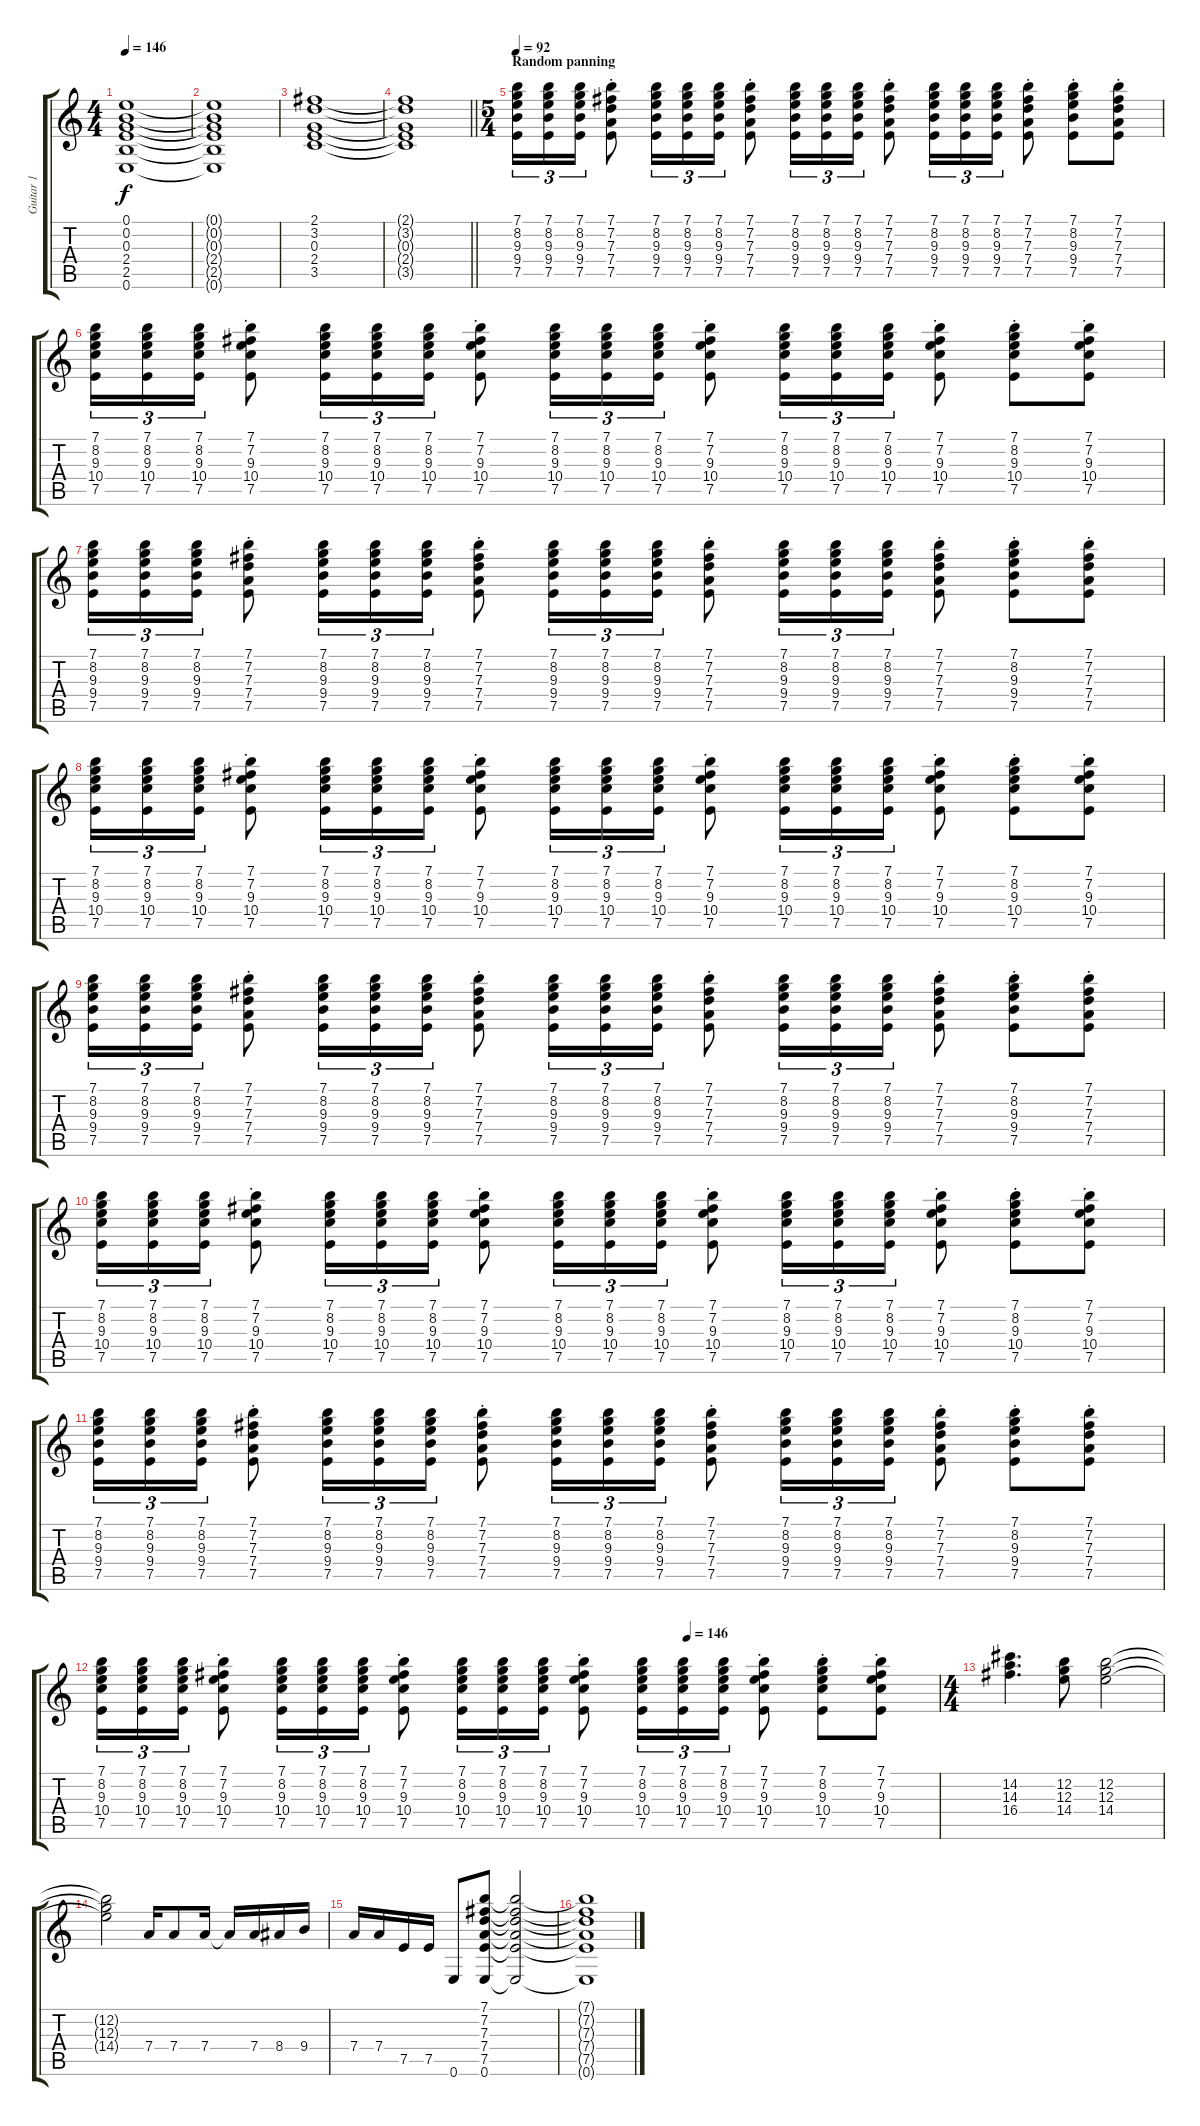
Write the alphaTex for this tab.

\track ("Guitar 1" "Guitar 1") {instrument overdrivenguitar}
\staff {score tabs}
\tuning (E4 B3 G3 D3 A2 E2) {hide}
\ts (4 4)
\tempo 146
\clef g2
\ks c
(0.1 0.2 0.3 2.4 2.5 0.6).1{dy f} |
(0.1{t} 0.2{t} 0.3{t} 2.4{t} 2.5{t} 0.6{t}).1 |
(2.1 3.2 0.3 2.4 3.5).1 |
\barLineRight lightlight
(2.1{t} 3.2{t} 0.3{t} 2.4{t} 3.5{t}).1 |
\ts (5 4)
\section ("" "Random panning")
\tempo 92
(7.1 8.2 9.3 9.4 7.5).16{tu (3 2)} (7.1 8.2 9.3 9.4 7.5).16{tu (3 2)} (7.1 8.2 9.3 9.4 7.5).16{tu (3 2)} (7.1{st} 7.2{st} 7.3{st} 7.4{st} 7.5{st}).8 (7.1 8.2 9.3 9.4 7.5).16{tu (3 2)} (7.1 8.2 9.3 9.4 7.5).16{tu (3 2)} (7.1 8.2 9.3 9.4 7.5).16{tu (3 2)} (7.1{st} 7.2{st} 7.3{st} 7.4{st} 7.5{st}).8 (7.1 8.2 9.3 9.4 7.5).16{tu (3 2)} (7.1 8.2 9.3 9.4 7.5).16{tu (3 2)} (7.1 8.2 9.3 9.4 7.5).16{tu (3 2)} (7.1{st} 7.2{st} 7.3{st} 7.4{st} 7.5{st}).8 (7.1 8.2 9.3 9.4 7.5).16{tu (3 2)} (7.1 8.2 9.3 9.4 7.5).16{tu (3 2)} (7.1 8.2 9.3 9.4 7.5).16{tu (3 2)} (7.1{st} 7.2{st} 7.3{st} 7.4{st} 7.5{st}).8 (7.1{st} 8.2{st} 9.3{st} 9.4{st} 7.5{st}).8 (7.1{st} 7.2{st} 7.3{st} 7.4{st} 7.5{st}).8 |
(7.1 8.2 9.3 10.4 7.5).16{tu (3 2)} (7.1 8.2 9.3 10.4 7.5).16{tu (3 2)} (7.1 8.2 9.3 10.4 7.5).16{tu (3 2)} (7.1{st} 7.2{st} 9.3{st} 10.4{st} 7.5{st}).8 (7.1 8.2 9.3 10.4 7.5).16{tu (3 2)} (7.1 8.2 9.3 10.4 7.5).16{tu (3 2)} (7.1 8.2 9.3 10.4 7.5).16{tu (3 2)} (7.1{st} 7.2{st} 9.3{st} 10.4{st} 7.5{st}).8 (7.1 8.2 9.3 10.4 7.5).16{tu (3 2)} (7.1 8.2 9.3 10.4 7.5).16{tu (3 2)} (7.1 8.2 9.3 10.4 7.5).16{tu (3 2)} (7.1{st} 7.2{st} 9.3{st} 10.4{st} 7.5{st}).8 (7.1 8.2 9.3 10.4 7.5).16{tu (3 2)} (7.1 8.2 9.3 10.4 7.5).16{tu (3 2)} (7.1 8.2 9.3 10.4 7.5).16{tu (3 2)} (7.1{st} 7.2{st} 9.3{st} 10.4{st} 7.5{st}).8 (7.1{st} 8.2{st} 9.3{st} 10.4{st} 7.5{st}).8 (7.1{st} 7.2{st} 9.3{st} 10.4{st} 7.5{st}).8 |
(7.1 8.2 9.3 9.4 7.5).16{tu (3 2)} (7.1 8.2 9.3 9.4 7.5).16{tu (3 2)} (7.1 8.2 9.3 9.4 7.5).16{tu (3 2)} (7.1{st} 7.2{st} 7.3{st} 7.4{st} 7.5{st}).8 (7.1 8.2 9.3 9.4 7.5).16{tu (3 2)} (7.1 8.2 9.3 9.4 7.5).16{tu (3 2)} (7.1 8.2 9.3 9.4 7.5).16{tu (3 2)} (7.1{st} 7.2{st} 7.3{st} 7.4{st} 7.5{st}).8 (7.1 8.2 9.3 9.4 7.5).16{tu (3 2)} (7.1 8.2 9.3 9.4 7.5).16{tu (3 2)} (7.1 8.2 9.3 9.4 7.5).16{tu (3 2)} (7.1{st} 7.2{st} 7.3{st} 7.4{st} 7.5{st}).8 (7.1 8.2 9.3 9.4 7.5).16{tu (3 2)} (7.1 8.2 9.3 9.4 7.5).16{tu (3 2)} (7.1 8.2 9.3 9.4 7.5).16{tu (3 2)} (7.1{st} 7.2{st} 7.3{st} 7.4{st} 7.5{st}).8 (7.1{st} 8.2{st} 9.3{st} 9.4{st} 7.5{st}).8 (7.1{st} 7.2{st} 7.3{st} 7.4{st} 7.5{st}).8 |
(7.1 8.2 9.3 10.4 7.5).16{tu (3 2)} (7.1 8.2 9.3 10.4 7.5).16{tu (3 2)} (7.1 8.2 9.3 10.4 7.5).16{tu (3 2)} (7.1{st} 7.2{st} 9.3{st} 10.4{st} 7.5{st}).8 (7.1 8.2 9.3 10.4 7.5).16{tu (3 2)} (7.1 8.2 9.3 10.4 7.5).16{tu (3 2)} (7.1 8.2 9.3 10.4 7.5).16{tu (3 2)} (7.1{st} 7.2{st} 9.3{st} 10.4{st} 7.5{st}).8 (7.1 8.2 9.3 10.4 7.5).16{tu (3 2)} (7.1 8.2 9.3 10.4 7.5).16{tu (3 2)} (7.1 8.2 9.3 10.4 7.5).16{tu (3 2)} (7.1{st} 7.2{st} 9.3{st} 10.4{st} 7.5{st}).8 (7.1 8.2 9.3 10.4 7.5).16{tu (3 2)} (7.1 8.2 9.3 10.4 7.5).16{tu (3 2)} (7.1 8.2 9.3 10.4 7.5).16{tu (3 2)} (7.1{st} 7.2{st} 9.3{st} 10.4{st} 7.5{st}).8 (7.1{st} 8.2{st} 9.3{st} 10.4{st} 7.5{st}).8 (7.1{st} 7.2{st} 9.3{st} 10.4{st} 7.5{st}).8 |
(7.1 8.2 9.3 9.4 7.5).16{tu (3 2)} (7.1 8.2 9.3 9.4 7.5).16{tu (3 2)} (7.1 8.2 9.3 9.4 7.5).16{tu (3 2)} (7.1{st} 7.2{st} 7.3{st} 7.4{st} 7.5{st}).8 (7.1 8.2 9.3 9.4 7.5).16{tu (3 2)} (7.1 8.2 9.3 9.4 7.5).16{tu (3 2)} (7.1 8.2 9.3 9.4 7.5).16{tu (3 2)} (7.1{st} 7.2{st} 7.3{st} 7.4{st} 7.5{st}).8 (7.1 8.2 9.3 9.4 7.5).16{tu (3 2)} (7.1 8.2 9.3 9.4 7.5).16{tu (3 2)} (7.1 8.2 9.3 9.4 7.5).16{tu (3 2)} (7.1{st} 7.2{st} 7.3{st} 7.4{st} 7.5{st}).8 (7.1 8.2 9.3 9.4 7.5).16{tu (3 2)} (7.1 8.2 9.3 9.4 7.5).16{tu (3 2)} (7.1 8.2 9.3 9.4 7.5).16{tu (3 2)} (7.1{st} 7.2{st} 7.3{st} 7.4{st} 7.5{st}).8 (7.1{st} 8.2{st} 9.3{st} 9.4{st} 7.5{st}).8 (7.1{st} 7.2{st} 7.3{st} 7.4{st} 7.5{st}).8 |
(7.1 8.2 9.3 10.4 7.5).16{tu (3 2)} (7.1 8.2 9.3 10.4 7.5).16{tu (3 2)} (7.1 8.2 9.3 10.4 7.5).16{tu (3 2)} (7.1{st} 7.2{st} 9.3{st} 10.4{st} 7.5{st}).8 (7.1 8.2 9.3 10.4 7.5).16{tu (3 2)} (7.1 8.2 9.3 10.4 7.5).16{tu (3 2)} (7.1 8.2 9.3 10.4 7.5).16{tu (3 2)} (7.1{st} 7.2{st} 9.3{st} 10.4{st} 7.5{st}).8 (7.1 8.2 9.3 10.4 7.5).16{tu (3 2)} (7.1 8.2 9.3 10.4 7.5).16{tu (3 2)} (7.1 8.2 9.3 10.4 7.5).16{tu (3 2)} (7.1{st} 7.2{st} 9.3{st} 10.4{st} 7.5{st}).8 (7.1 8.2 9.3 10.4 7.5).16{tu (3 2)} (7.1 8.2 9.3 10.4 7.5).16{tu (3 2)} (7.1 8.2 9.3 10.4 7.5).16{tu (3 2)} (7.1{st} 7.2{st} 9.3{st} 10.4{st} 7.5{st}).8 (7.1{st} 8.2{st} 9.3{st} 10.4{st} 7.5{st}).8 (7.1{st} 7.2{st} 9.3{st} 10.4{st} 7.5{st}).8 |
(7.1 8.2 9.3 9.4 7.5).16{tu (3 2)} (7.1 8.2 9.3 9.4 7.5).16{tu (3 2)} (7.1 8.2 9.3 9.4 7.5).16{tu (3 2)} (7.1{st} 7.2{st} 7.3{st} 7.4{st} 7.5{st}).8 (7.1 8.2 9.3 9.4 7.5).16{tu (3 2)} (7.1 8.2 9.3 9.4 7.5).16{tu (3 2)} (7.1 8.2 9.3 9.4 7.5).16{tu (3 2)} (7.1{st} 7.2{st} 7.3{st} 7.4{st} 7.5{st}).8 (7.1 8.2 9.3 9.4 7.5).16{tu (3 2)} (7.1 8.2 9.3 9.4 7.5).16{tu (3 2)} (7.1 8.2 9.3 9.4 7.5).16{tu (3 2)} (7.1{st} 7.2{st} 7.3{st} 7.4{st} 7.5{st}).8 (7.1 8.2 9.3 9.4 7.5).16{tu (3 2)} (7.1 8.2 9.3 9.4 7.5).16{tu (3 2)} (7.1 8.2 9.3 9.4 7.5).16{tu (3 2)} (7.1{st} 7.2{st} 7.3{st} 7.4{st} 7.5{st}).8 (7.1{st} 8.2{st} 9.3{st} 9.4{st} 7.5{st}).8 (7.1{st} 7.2{st} 7.3{st} 7.4{st} 7.5{st}).8 |
\tempo (146 0.7)
(7.1 8.2 9.3 10.4 7.5).16{tu (3 2)} (7.1 8.2 9.3 10.4 7.5).16{tu (3 2)} (7.1 8.2 9.3 10.4 7.5).16{tu (3 2)} (7.1{st} 7.2{st} 9.3{st} 10.4{st} 7.5{st}).8 (7.1 8.2 9.3 10.4 7.5).16{tu (3 2)} (7.1 8.2 9.3 10.4 7.5).16{tu (3 2)} (7.1 8.2 9.3 10.4 7.5).16{tu (3 2)} (7.1{st} 7.2{st} 9.3{st} 10.4{st} 7.5{st}).8 (7.1 8.2 9.3 10.4 7.5).16{tu (3 2)} (7.1 8.2 9.3 10.4 7.5).16{tu (3 2)} (7.1 8.2 9.3 10.4 7.5).16{tu (3 2)} (7.1{st} 7.2{st} 9.3{st} 10.4{st} 7.5{st}).8 (7.1 8.2 9.3 10.4 7.5).16{tu (3 2)} (7.1 8.2 9.3 10.4 7.5).16{tu (3 2)} (7.1 8.2 9.3 10.4 7.5).16{tu (3 2)} (7.1{st} 7.2{st} 9.3{st} 10.4{st} 7.5{st}).8 (7.1{st} 8.2{st} 9.3{st} 10.4{st} 7.5{st}).8 (7.1{st} 7.2{st} 9.3{st} 10.4{st} 7.5{st}).8 |
\ts (4 4)
(14.2 14.3 16.4).4{d} (12.2 12.3 14.4).8 (12.2 12.3 14.4).2 |
(12.2{t} 12.3{t} 14.4{t}).2 7.4.16 7.4.8 7.4.16 7.4{t}.16 7.4.16 8.4.16 9.4.16 |
7.4.16 7.4.16 7.5.16 7.5.16 0.6.8 (7.1 7.2 7.3 7.4 7.5 0.6).8 (7.1{t} 7.2{t} 7.3{t} 7.4{t} 7.5{t} 0.6{t}).2 |
(7.1{t} 7.2{t} 7.3{t} 7.4{t} 7.5{t} 0.6{t}).1
